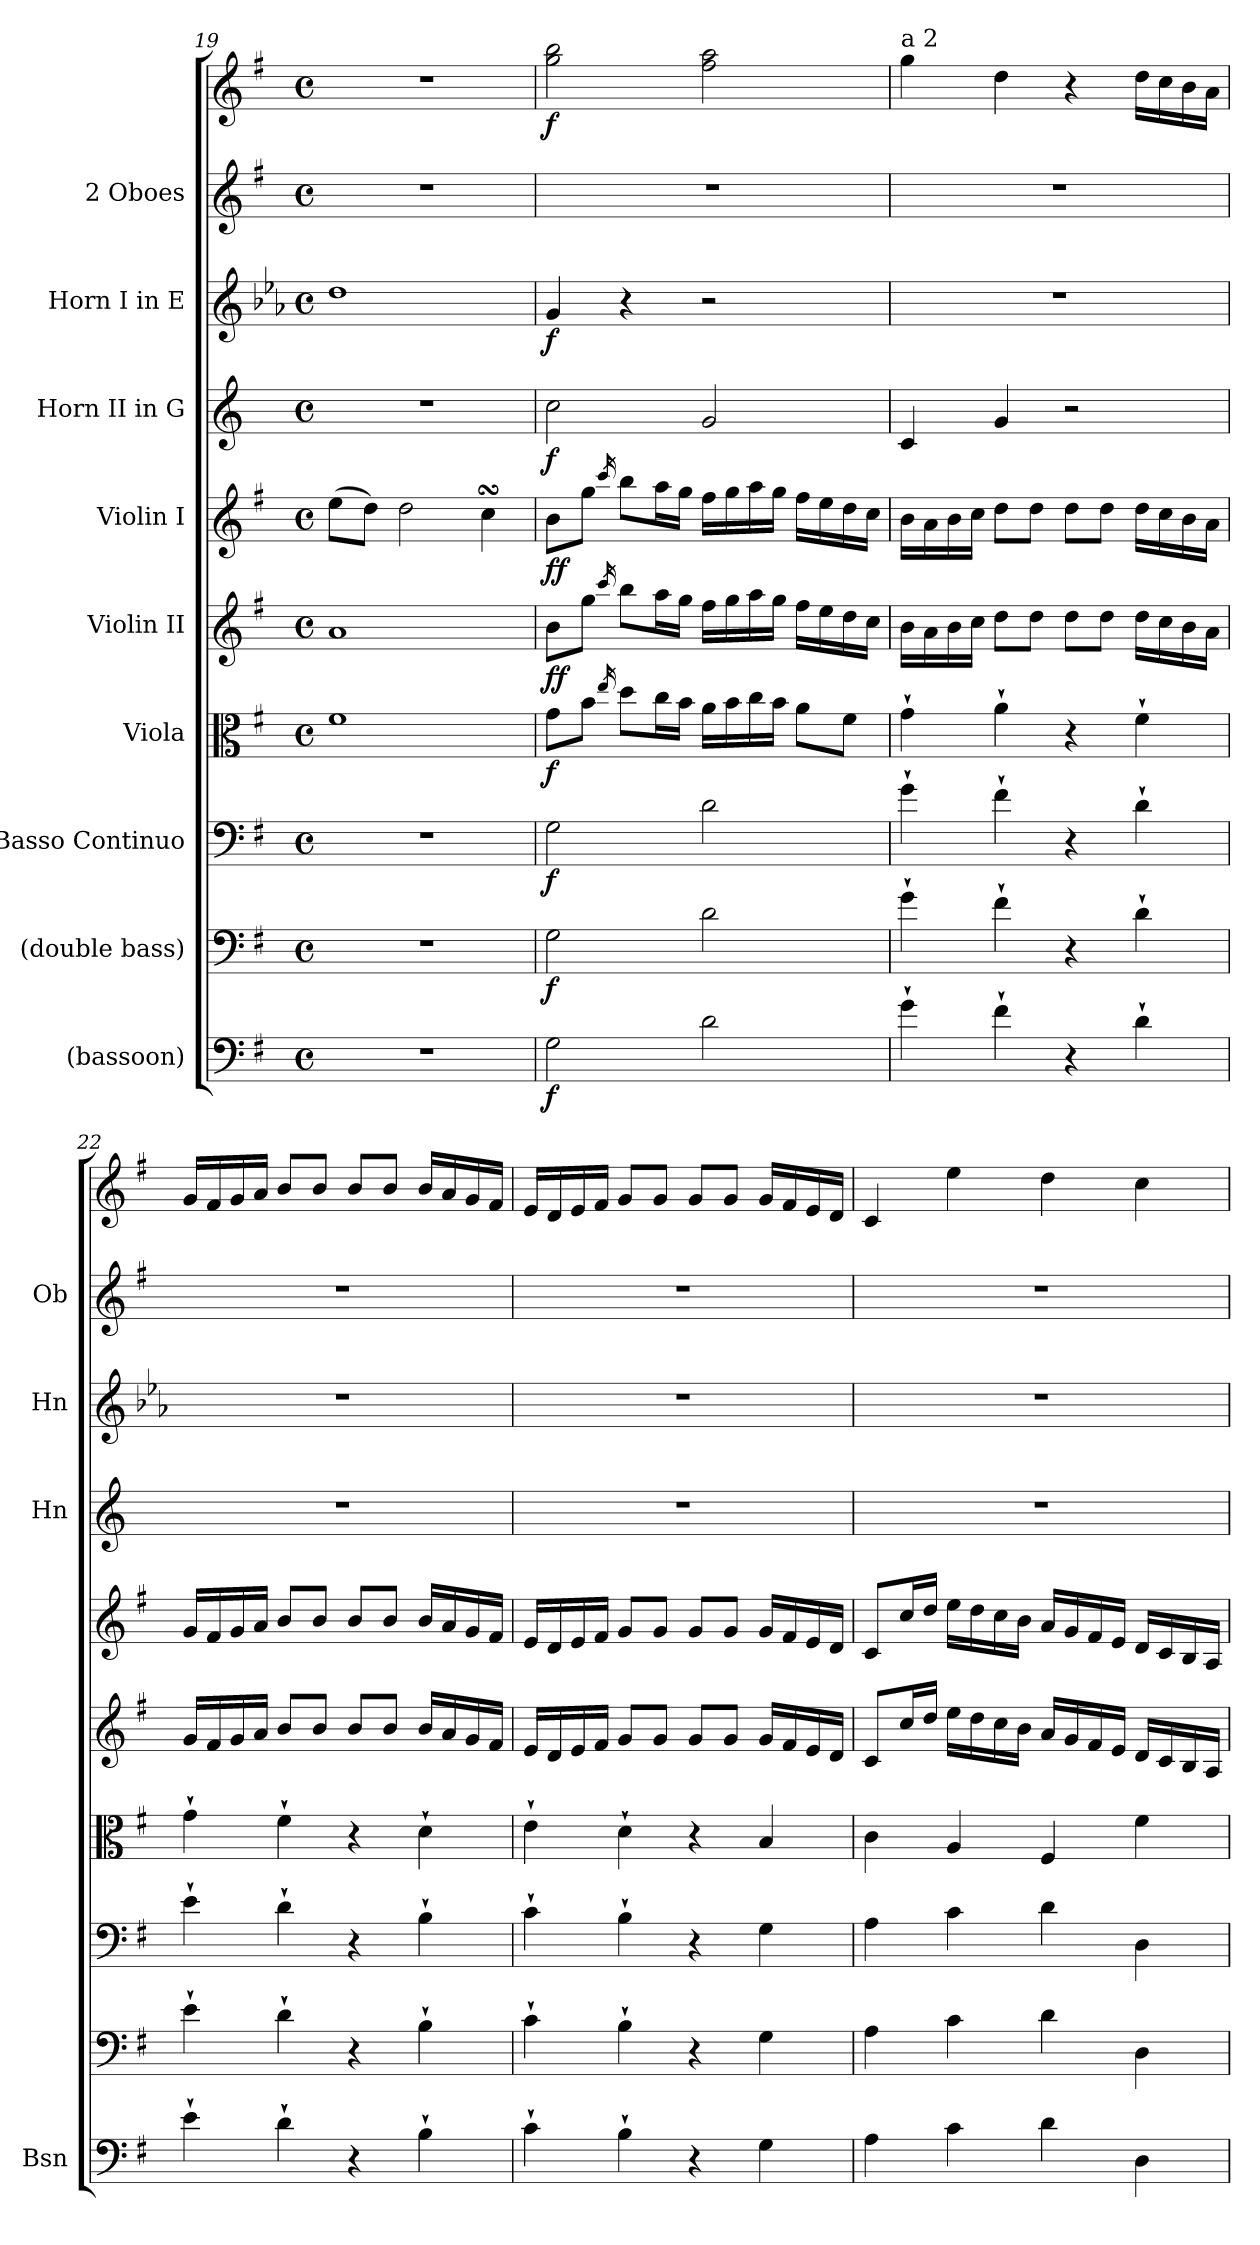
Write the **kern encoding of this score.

**kern	**dynam	**kern	**dynam	**kern	**dynam	**kern	**dynam	**kern	**dynam	**kern	**dynam	**kern	**dynam	**kern	**dynam	**kern	**kern	**dynam
*part9	*part9	*part8	*part8	*part7	*part7	*part6	*part6	*part5	*part5	*part4	*part4	*part3	*part3	*part2	*part2	*part1	*part1	*part1
*staff10	*staff10	*staff9	*staff9	*staff8	*staff8	*staff7	*staff7	*staff6	*staff6	*staff5	*staff5	*staff4	*staff4	*staff3	*staff3	*staff2	*staff1	*staff1/2
*I"(bassoon)	*	*I"(double bass)	*	*I"Basso Continuo	*	*I"Viola	*	*I"Violin II	*	*I"Violin I	*	*I"Horn II in G	*	*I"Horn I in E	*	*I"2 Oboes	*	*
*I'Bsn	*	*	*	*	*	*	*	*	*	*	*	*I'Hn	*	*I'Hn	*	*I'Ob	*	*
*clefF4	*	*clefF4	*	*clefF4	*	*clefC3	*	*clefG2	*	*clefG2	*	*clefG2	*	*clefG2	*	*clefG2	*clefG2	*
*	*	*ITrd7c12	*	*	*	*	*	*	*	*	*	*ITrd3c5	*	*ITrd5c8	*	*	*	*
*k[f#]	*	*k[f#]	*	*k[f#]	*	*k[f#]	*	*k[f#]	*	*k[f#]	*	*k[f#]	*	*k[f#]	*	*k[f#]	*k[f#]	*
*M4/4	*	*M4/4	*	*M4/4	*	*M4/4	*	*M4/4	*	*M4/4	*	*M4/4	*	*M4/4	*	*M4/4	*M4/4	*
*met(c)	*	*met(c)	*	*met(c)	*	*met(c)	*	*met(c)	*	*met(c)	*	*met(c)	*	*met(c)	*	*met(c)	*met(c)	*
=19	=19	=19	=19	=19	=19	=19	=19	=19	=19	=19	=19	=19	=19	=19	=19	=19	=19	=19
1r	.	1r	.	1r	.	1f#	.	1a	.	(>8ee\L	.	1r	.	1f#	.	1r	1r	.
.	.	.	.	.	.	.	.	.	.	8dd\J)	.	.	.	.	.	.	.	.
.	.	.	.	.	.	.	.	.	.	2dd\	.	.	.	.	.	.	.	.
.	.	.	.	.	.	.	.	.	.	4ccsSSs\	.	.	.	.	.	.	.	.
!!LO:LB:g=z
=20	=20	=20	=20	=20	=20	=20	=20	=20	=20	=20	=20	=20	=20	=20	=20	=20	=20	=20
!	!LO:DY:b	!	!LO:DY:b	!	!LO:DY:b	!	!LO:DY:b	!	!LO:DY:b	!	!LO:DY:b	!	!LO:DY:b	!	!LO:DY:b	!	!	!LO:DY:b
2G\	f	2GG\	f	2G\	f	8g\L	f	8b\L	ff	8b\L	ff	2g\	f	4B/	f	1r	2gg\ 2bb\	f
.	.	.	.	.	.	8b\J	.	8gg\J	.	8gg\J	.	.	.	.	.	.	.	.
.	.	.	.	.	.	16qee/	.	16qccc/	.	16qccc/	.	.	.	.	.	.	.	.
.	.	.	.	.	.	8dd\L	.	8bb\L	.	8bb\L	.	.	.	4r	.	.	.	.
.	.	.	.	.	.	16cc\L	.	16aa\L	.	16aa\L	.	.	.	.	.	.	.	.
.	.	.	.	.	.	16b\JJ	.	16gg\JJ	.	16gg\JJ	.	.	.	.	.	.	.	.
2d\	.	2D\	.	2d\	.	16a\LL	.	16ff#\LL	.	16ff#\LL	.	2d/	.	2r	.	.	2ff#\ 2aa\	.
.	.	.	.	.	.	16b\	.	16gg\	.	16gg\	.	.	.	.	.	.	.	.
.	.	.	.	.	.	16cc\	.	16aa\	.	16aa\	.	.	.	.	.	.	.	.
.	.	.	.	.	.	16b\JJ	.	16gg\JJ	.	16gg\JJ	.	.	.	.	.	.	.	.
.	.	.	.	.	.	8a\L	.	16ff#\LL	.	16ff#\LL	.	.	.	.	.	.	.	.
.	.	.	.	.	.	.	.	16ee\	.	16ee\	.	.	.	.	.	.	.	.
.	.	.	.	.	.	8f#\J	.	16dd\	.	16dd\	.	.	.	.	.	.	.	.
.	.	.	.	.	.	.	.	16cc\JJ	.	16cc\JJ	.	.	.	.	.	.	.	.
=21	=21	=21	=21	=21	=21	=21	=21	=21	=21	=21	=21	=21	=21	=21	=21	=21	=21	=21
!	!	!	!	!	!	!	!	!	!	!	!	!	!	!	!	!	!LO:TX:a:t=a 2	!
4g`\	.	4G`\	.	4g`\	.	4g`\	.	16b\LL	.	16b\LL	.	4G/	.	1r	.	1r	4gg\	.
.	.	.	.	.	.	.	.	16a\	.	16a\	.	.	.	.	.	.	.	.
.	.	.	.	.	.	.	.	16b\	.	16b\	.	.	.	.	.	.	.	.
.	.	.	.	.	.	.	.	16cc\JJ	.	16cc\JJ	.	.	.	.	.	.	.	.
4f#`\	.	4F#`\	.	4f#`\	.	4a`\	.	8dd\L	.	8dd\L	.	4d/	.	.	.	.	4dd\	.
.	.	.	.	.	.	.	.	8dd\J	.	8dd\J	.	.	.	.	.	.	.	.
4r	.	4r	.	4r	.	4r	.	8dd\L	.	8dd\L	.	2r	.	.	.	.	4r	.
.	.	.	.	.	.	.	.	8dd\J	.	8dd\J	.	.	.	.	.	.	.	.
4d`\	.	4D`\	.	4d`\	.	4f#`\	.	16dd\LL	.	16dd\LL	.	.	.	.	.	.	16dd\LL	.
.	.	.	.	.	.	.	.	16cc\	.	16cc\	.	.	.	.	.	.	16cc\	.
.	.	.	.	.	.	.	.	16b\	.	16b\	.	.	.	.	.	.	16b\	.
.	.	.	.	.	.	.	.	16a\JJ	.	16a\JJ	.	.	.	.	.	.	16a\JJ	.
=22	=22	=22	=22	=22	=22	=22	=22	=22	=22	=22	=22	=22	=22	=22	=22	=22	=22	=22
4e`\	.	4E`\	.	4e`\	.	4g`\	.	16g/LL	.	16g/LL	.	1r	.	1r	.	1r	16g/LL	.
.	.	.	.	.	.	.	.	16f#/	.	16f#/	.	.	.	.	.	.	16f#/	.
.	.	.	.	.	.	.	.	16g/	.	16g/	.	.	.	.	.	.	16g/	.
.	.	.	.	.	.	.	.	16a/JJ	.	16a/JJ	.	.	.	.	.	.	16a/JJ	.
4d`\	.	4D`\	.	4d`\	.	4f#`\	.	8b/L	.	8b/L	.	.	.	.	.	.	8b/L	.
.	.	.	.	.	.	.	.	8b/J	.	8b/J	.	.	.	.	.	.	8b/J	.
4r	.	4r	.	4r	.	4r	.	8b/L	.	8b/L	.	.	.	.	.	.	8b/L	.
.	.	.	.	.	.	.	.	8b/J	.	8b/J	.	.	.	.	.	.	8b/J	.
4B`\	.	4BB`\	.	4B`\	.	4d`\	.	16b/LL	.	16b/LL	.	.	.	.	.	.	16b/LL	.
.	.	.	.	.	.	.	.	16a/	.	16a/	.	.	.	.	.	.	16a/	.
.	.	.	.	.	.	.	.	16g/	.	16g/	.	.	.	.	.	.	16g/	.
.	.	.	.	.	.	.	.	16f#/JJ	.	16f#/JJ	.	.	.	.	.	.	16f#/JJ	.
=23	=23	=23	=23	=23	=23	=23	=23	=23	=23	=23	=23	=23	=23	=23	=23	=23	=23	=23
4c`\	.	4C`\	.	4c`\	.	4e`\	.	16e/LL	.	16e/LL	.	1r	.	1r	.	1r	16e/LL	.
.	.	.	.	.	.	.	.	16d/	.	16d/	.	.	.	.	.	.	16d/	.
.	.	.	.	.	.	.	.	16e/	.	16e/	.	.	.	.	.	.	16e/	.
.	.	.	.	.	.	.	.	16f#/JJ	.	16f#/JJ	.	.	.	.	.	.	16f#/JJ	.
4B`\	.	4BB`\	.	4B`\	.	4d`\	.	8g/L	.	8g/L	.	.	.	.	.	.	8g/L	.
.	.	.	.	.	.	.	.	8g/J	.	8g/J	.	.	.	.	.	.	8g/J	.
4r	.	4r	.	4r	.	4r	.	8g/L	.	8g/L	.	.	.	.	.	.	8g/L	.
.	.	.	.	.	.	.	.	8g/J	.	8g/J	.	.	.	.	.	.	8g/J	.
4G\	.	4GG\	.	4G\	.	4B/	.	16g/LL	.	16g/LL	.	.	.	.	.	.	16g/LL	.
.	.	.	.	.	.	.	.	16f#/	.	16f#/	.	.	.	.	.	.	16f#/	.
.	.	.	.	.	.	.	.	16e/	.	16e/	.	.	.	.	.	.	16e/	.
.	.	.	.	.	.	.	.	16d/JJ	.	16d/JJ	.	.	.	.	.	.	16d/JJ	.
!!LO:PB:g=z
=24	=24	=24	=24	=24	=24	=24	=24	=24	=24	=24	=24	=24	=24	=24	=24	=24	=24	=24
4A\	.	4AA\	.	4A\	.	4c\	.	8c/L	.	8c/L	.	1r	.	1r	.	1r	4c/	.
.	.	.	.	.	.	.	.	16cc/L	.	16cc/L	.	.	.	.	.	.	.	.
.	.	.	.	.	.	.	.	16dd/JJ	.	16dd/JJ	.	.	.	.	.	.	.	.
4c\	.	4C\	.	4c\	.	4A/	.	16ee\LL	.	16ee\LL	.	.	.	.	.	.	4ee\	.
.	.	.	.	.	.	.	.	16dd\	.	16dd\	.	.	.	.	.	.	.	.
.	.	.	.	.	.	.	.	16cc\	.	16cc\	.	.	.	.	.	.	.	.
.	.	.	.	.	.	.	.	16b\JJ	.	16b\JJ	.	.	.	.	.	.	.	.
4d\	.	4D\	.	4d\	.	4F#/	.	16a/LL	.	16a/LL	.	.	.	.	.	.	4dd\	.
.	.	.	.	.	.	.	.	16g/	.	16g/	.	.	.	.	.	.	.	.
.	.	.	.	.	.	.	.	16f#/	.	16f#/	.	.	.	.	.	.	.	.
.	.	.	.	.	.	.	.	16e/JJ	.	16e/JJ	.	.	.	.	.	.	.	.
4D\	.	4DD\	.	4D\	.	4f#\	.	16d/LL	.	16d/LL	.	.	.	.	.	.	4cc\	.
.	.	.	.	.	.	.	.	16c/	.	16c/	.	.	.	.	.	.	.	.
.	.	.	.	.	.	.	.	16B/	.	16B/	.	.	.	.	.	.	.	.
.	.	.	.	.	.	.	.	16A/JJ	.	16A/JJ	.	.	.	.	.	.	.	.
=	=	=	=	=	=	=	=	=	=	=	=	=	=	=	=	=	=	=
*-	*-	*-	*-	*-	*-	*-	*-	*-	*-	*-	*-	*-	*-	*-	*-	*-	*-	*-
